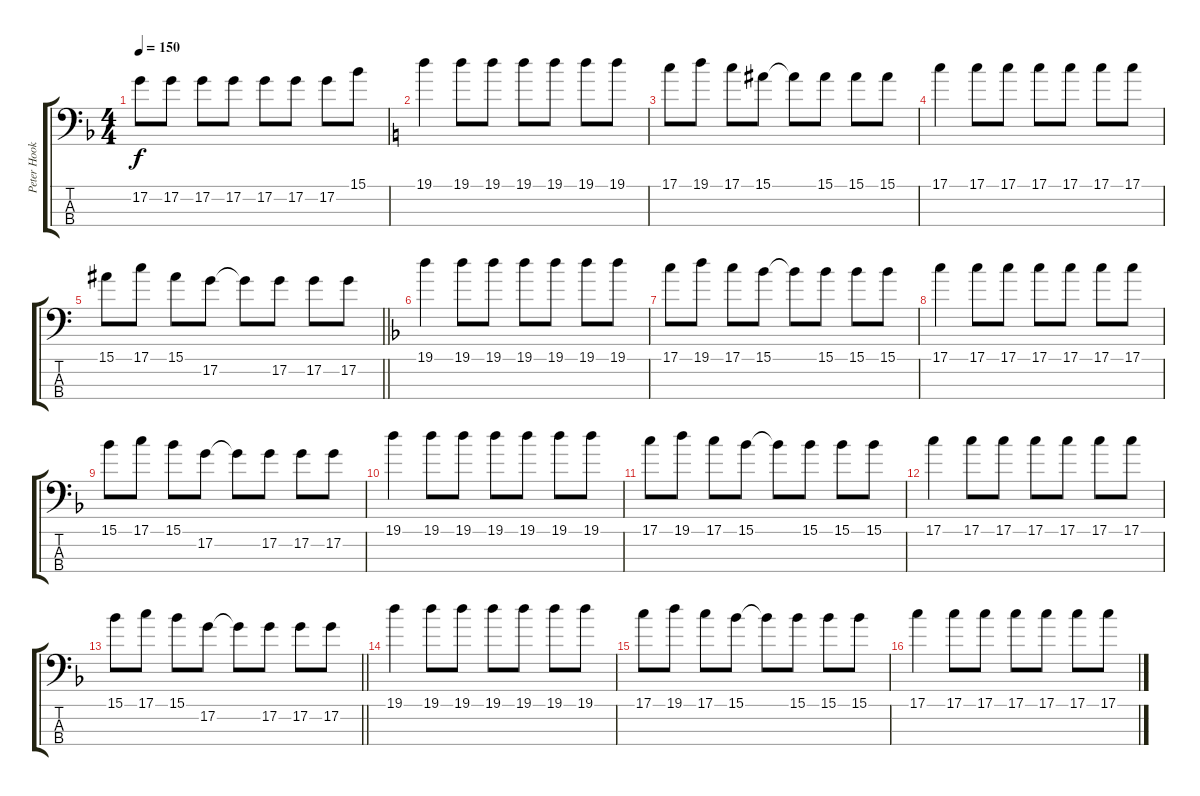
\track ("Peter Hook (Bass)" "Peter Hook") {instrument electricbassfinger}
\staff {score tabs}
\tuning (G2 D2 A1 E1) {hide}
\ts (4 4)
\tempo 150
\clef f4
\ks f
17.2.8{dy f} 17.2.8 17.2.8 17.2.8 17.2.8 17.2.8 17.2.8 15.1.8 |
\ks c
19.1.4 19.1.8 19.1.8 19.1.8 19.1.8 19.1.8 19.1.8 |
17.1.8 19.1.8 17.1.8 15.1.8 15.1{t}.8 15.1.8 15.1.8 15.1.8 |
17.1.4 17.1.8 17.1.8 17.1.8 17.1.8 17.1.8 17.1.8 |
\barLineRight lightlight
15.1.8 17.1.8 15.1.8 17.2.8 17.2{t}.8 17.2.8 17.2.8 17.2.8 |
\ks f
19.1.4 19.1.8 19.1.8 19.1.8 19.1.8 19.1.8 19.1.8 |
17.1.8 19.1.8 17.1.8 15.1.8 15.1{t}.8 15.1.8 15.1.8 15.1.8 |
17.1.4 17.1.8 17.1.8 17.1.8 17.1.8 17.1.8 17.1.8 |
15.1.8 17.1.8 15.1.8 17.2.8 17.2{t}.8 17.2.8 17.2.8 17.2.8 |
19.1.4 19.1.8 19.1.8 19.1.8 19.1.8 19.1.8 19.1.8 |
17.1.8 19.1.8 17.1.8 15.1.8 15.1{t}.8 15.1.8 15.1.8 15.1.8 |
17.1.4 17.1.8 17.1.8 17.1.8 17.1.8 17.1.8 17.1.8 |
\barLineRight lightlight
15.1.8 17.1.8 15.1.8 17.2.8 17.2{t}.8 17.2.8 17.2.8 17.2.8 |
19.1.4 19.1.8 19.1.8 19.1.8 19.1.8 19.1.8 19.1.8 |
17.1.8 19.1.8 17.1.8 15.1.8 15.1{t}.8 15.1.8 15.1.8 15.1.8 |
17.1.4 17.1.8 17.1.8 17.1.8 17.1.8 17.1.8 17.1.8
